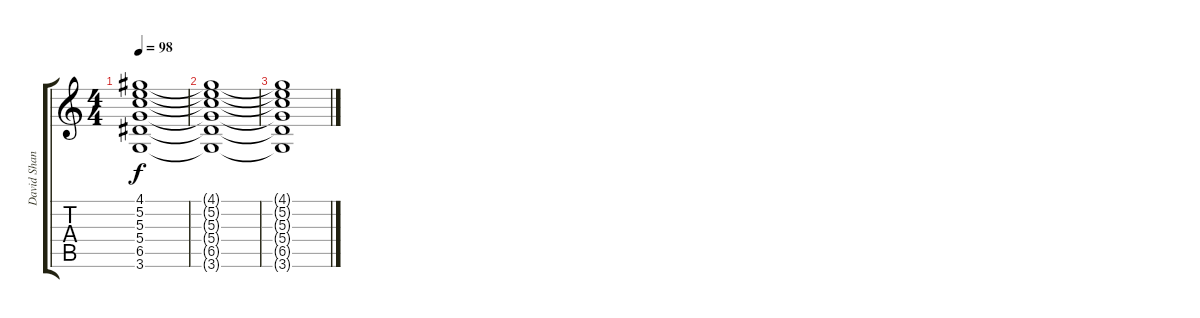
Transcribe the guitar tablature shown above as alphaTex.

\track ("David Shankle" "David Shan") {instrument overdrivenguitar}
\staff {score tabs}
\tuning (E4 B3 G3 D3 A2 E2) {hide}
\ts (4 4)
\tempo 98
\clef g2
\ks c
(4.1 5.2 5.3 5.4 6.5 3.6).1{dy f balance 8 instrument applause} |
(4.1{t} 5.2{t} 5.3{t} 5.4{t} 6.5{t} 3.6{t}).1{volume 4} |
(4.1{t} 5.2{t} 5.3{t} 5.4{t} 6.5{t} 3.6{t}).1{volume 0}
